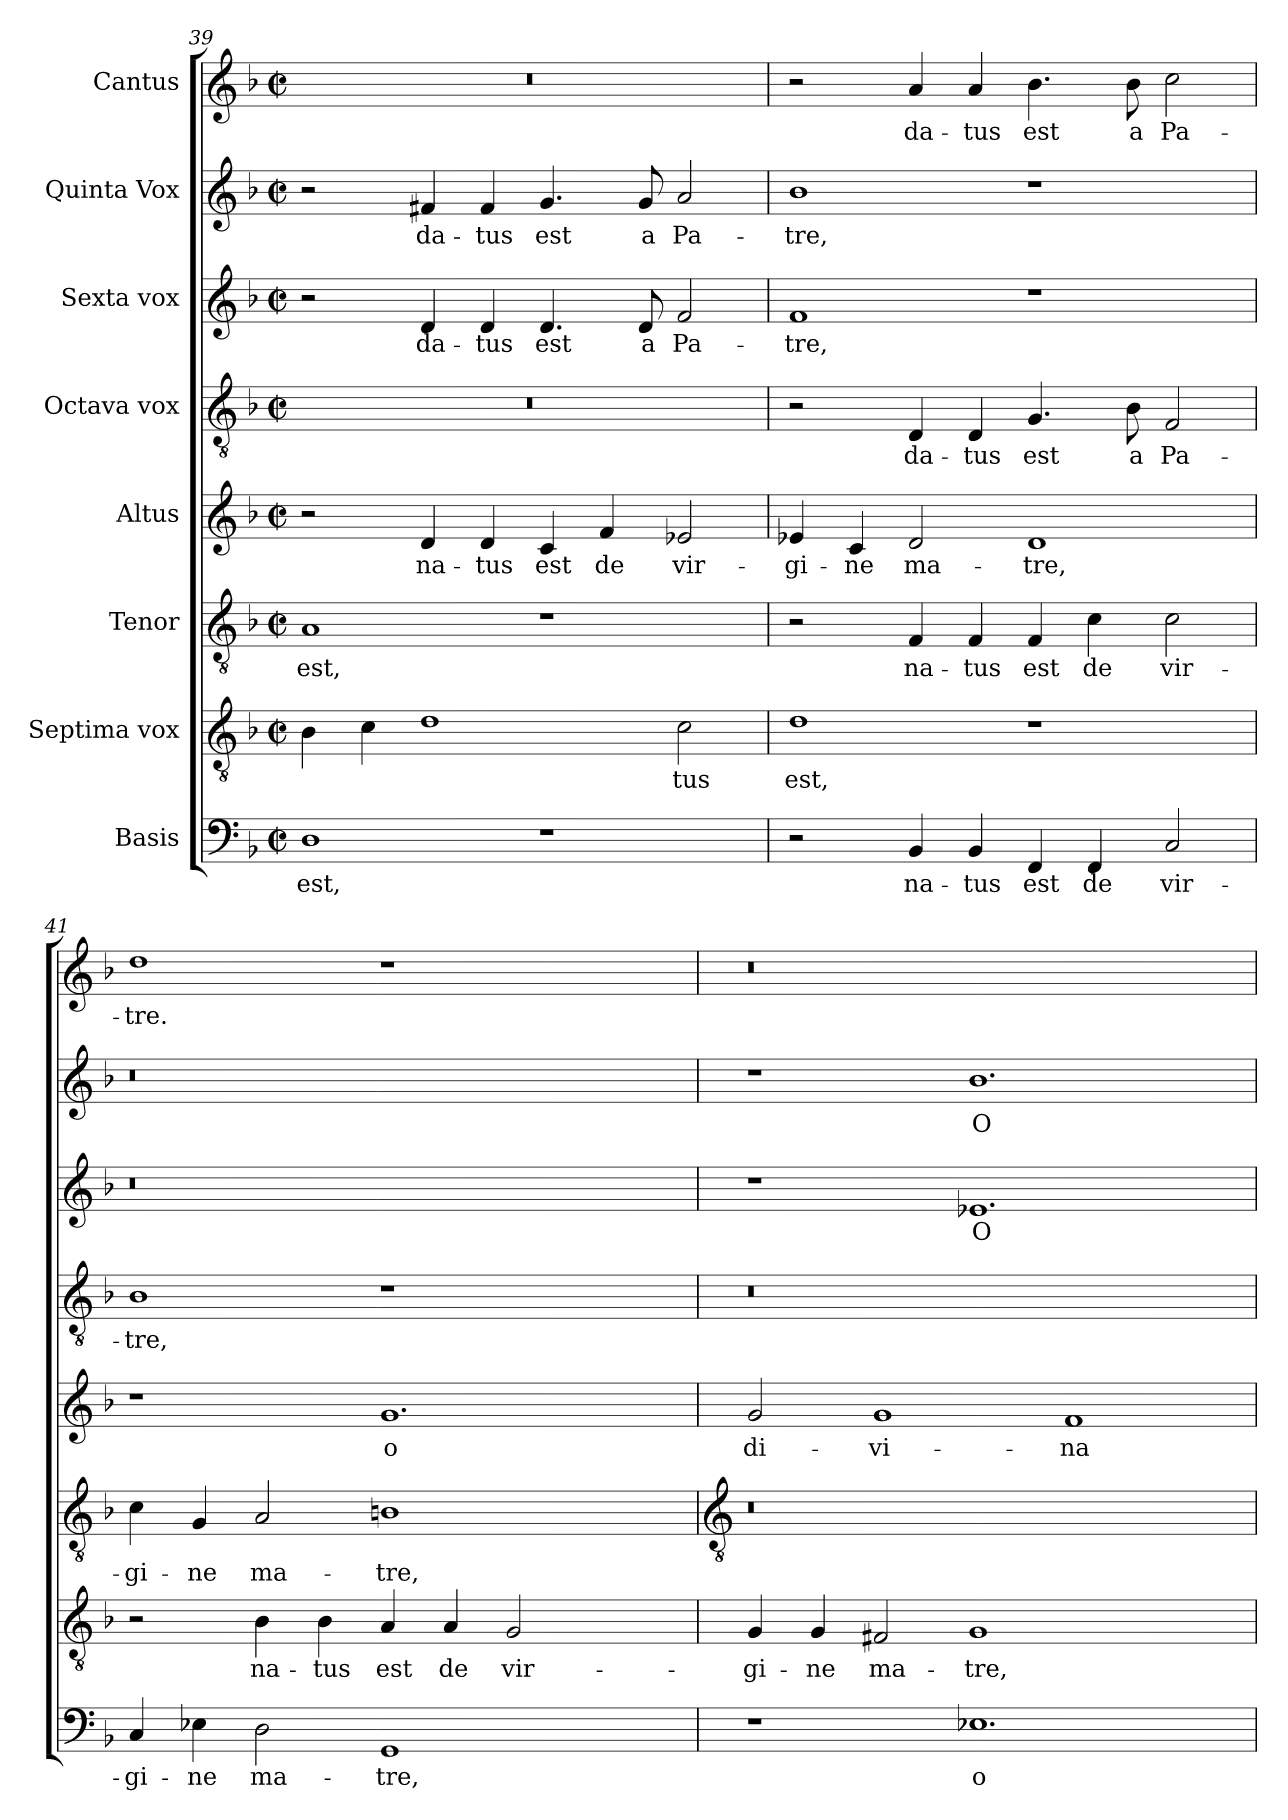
**kern	**text	**kern	**text	**kern	**text	**kern	**text	**kern	**text	**kern	**text	**kern	**text	**kern	**text
*part8	*part8	*part7	*part7	*part6	*part6	*part5	*part5	*part4	*part4	*part3	*part3	*part2	*part2	*part1	*part1
*staff8	*staff8	*staff7	*staff7	*staff6	*staff6	*staff5	*staff5	*staff4	*staff4	*staff3	*staff3	*staff2	*staff2	*staff1	*staff1
*I"Basis	*	*I"Septima vox	*	*I"Tenor	*	*I"Altus	*	*I"Octava vox	*	*I"Sexta vox	*	*I"Quinta Vox	*	*I"Cantus	*
!!LO:LB:g=z
*clefF4	*	*clefGv2	*	*clefGv2	*	*clefG2	*	*clefGv2	*	*clefG2	*	*clefG2	*	*clefG2	*
*k[b-]	*	*k[b-]	*	*k[b-]	*	*k[b-]	*	*k[b-]	*	*k[b-]	*	*k[b-]	*	*k[b-]	*
*F:	*	*F:	*	*F:	*	*F:	*	*F:	*	*F:	*	*F:	*	*F:	*
*M4/2	*	*M4/2	*	*M4/2	*	*M4/2	*	*M4/2	*	*M4/2	*	*M4/2	*	*M4/2	*
*met(c|)	*	*met(c|)	*	*met(c|)	*	*met(c|)	*	*met(c|)	*	*met(c|)	*	*met(c|)	*	*met(c|)	*
=39	=39	=39	=39	=39	=39	=39	=39	=39	=39	=39	=39	=39	=39	=39	=39
!	!LO:LY:b	!	!	!	!LO:LY:b	!	!	!	!	!	!	!	!	!	!
1D	est,	4B-	.	1A	est,	2r	.	0r	.	2r	.	2r	.	0r	.
.	.	4c	.	.	.	.	.	.	.	.	.	.	.	.	.
!	!	!	!	!	!	!	!LO:LY:b	!	!	!	!LO:LY:b	!	!LO:LY:b	!	!
.	.	1d	.	.	.	4d	na-	.	.	4d	da-	4f#X	da-	.	.
!	!	!	!	!	!	!	!LO:LY:b	!	!	!	!LO:LY:b	!	!LO:LY:b	!	!
.	.	.	.	.	.	4d	-tus	.	.	4d	-tus	4f#	-tus	.	.
!	!	!	!	!	!	!	!LO:LY:b	!	!	!	!LO:LY:b	!	!LO:LY:b	!	!
1r	.	.	.	1r	.	4c	est	.	.	4.d	est	4.g	est	.	.
!	!	!	!	!	!	!	!LO:LY:b	!	!	!	!	!	!	!	!
.	.	.	.	.	.	4f	de	.	.	.	.	.	.	.	.
!	!	!	!	!	!	!	!	!	!	!	!LO:LY:b	!	!LO:LY:b	!	!
.	.	.	.	.	.	.	.	.	.	8d	a	8g	a	.	.
!	!	!	!LO:LY:b	!	!	!	!LO:LY:b	!	!	!	!LO:LY:b	!	!LO:LY:b	!	!
.	.	2c	tus	.	.	2e-X	vir-	.	.	2f	Pa-	2a	Pa-	.	.
=40	=40	=40	=40	=40	=40	=40	=40	=40	=40	=40	=40	=40	=40	=40	=40
!	!	!	!LO:LY:b	!	!	!	!LO:LY:b	!	!	!	!LO:LY:b	!	!LO:LY:b	!	!
2r	.	1d	est,	2r	.	4e-	-gi-	2r	.	1f	-tre,	1b-	-tre,	2r	.
!	!	!	!	!	!	!	!LO:LY:b	!	!	!	!	!	!	!	!
.	.	.	.	.	.	4c	-ne	.	.	.	.	.	.	.	.
!	!LO:LY:b	!	!	!	!LO:LY:b	!	!LO:LY:b	!	!LO:LY:b	!	!	!	!	!	!LO:LY:b
4BB-	na-	.	.	4F	na-	2d	ma-	4D	da-	.	.	.	.	4a	da-
!	!LO:LY:b	!	!	!	!LO:LY:b	!	!	!	!LO:LY:b	!	!	!	!	!	!LO:LY:b
4BB-	-tus	.	.	4F	-tus	.	.	4D	-tus	.	.	.	.	4a	-tus
!	!LO:LY:b	!	!	!	!LO:LY:b	!	!LO:LY:b	!	!LO:LY:b	!	!	!	!	!	!LO:LY:b
4FF	est	1r	.	4F	est	1d	-tre,	4.G	est	1r	.	1r	.	4.b-	est
!	!LO:LY:b	!	!	!	!LO:LY:b	!	!	!	!	!	!	!	!	!	!
4FF	de	.	.	4c	de	.	.	.	.	.	.	.	.	.	.
!	!	!	!	!	!	!	!	!	!LO:LY:b	!	!	!	!	!	!LO:LY:b
.	.	.	.	.	.	.	.	8B-	a	.	.	.	.	8b-	a
!	!LO:LY:b	!	!	!	!LO:LY:b	!	!	!	!LO:LY:b	!	!	!	!	!	!LO:LY:b
2C	vir-	.	.	2c	vir-	.	.	2F	Pa-	.	.	.	.	2cc	Pa-
!!LO:LB:g=z
=41	=41	=41	=41	=41	=41	=41	=41	=41	=41	=41	=41	=41	=41	=41	=41
!	!LO:LY:b	!	!	!	!LO:LY:b	!	!	!	!LO:LY:b	!	!	!	!	!	!LO:LY:b
4C	-gi-	2r	.	4c	-gi-	1r	.	1B-	-tre,	0r	.	0r	.	1dd	-tre.
!	!LO:LY:b	!	!	!	!LO:LY:b	!	!	!	!	!	!	!	!	!	!
4E-X	-ne	.	.	4G	-ne	.	.	.	.	.	.	.	.	.	.
!	!LO:LY:b	!	!LO:LY:b	!	!LO:LY:b	!	!	!	!	!	!	!	!	!	!
2D	ma-	4B-	na-	2A	ma-	.	.	.	.	.	.	.	.	.	.
!	!	!	!LO:LY:b	!	!	!	!	!	!	!	!	!	!	!	!
.	.	4B-	-tus	.	.	.	.	.	.	.	.	.	.	.	.
!	!LO:LY:b	!	!LO:LY:b	!	!LO:LY:b	!	!LO:LY:b	!	!	!	!	!	!	!	!
1GG	-tre,	4A	est	1Bn	-tre,	1.g	o	1r	.	.	.	.	.	1r	.
!	!	!	!LO:LY:b	!	!	!	!	!	!	!	!	!	!	!	!
.	.	4A	de	.	.	.	.	.	.	.	.	.	.	.	.
!	!	!	!LO:LY:b	!	!	!	!	!	!	!	!	!	!	!	!
.	.	2G	vir-	.	.	.	.	.	.	.	.	.	.	.	.
2ryy	.	2ryy	.	2ryy	.	.	.	2ryy	.	2ryy	.	2ryy	.	2ryy	.
!!LO:LB:g=z
=42	=42	=42	=42	=42	=42	=42	=42	=42	=42	=42	=42	=42	=42	=42	=42
*	*	*	*	*clefGv2	*	*	*	*	*	*	*	*	*	*	*
!	!	!	!LO:LY:b	!	!	!	!LO:LY:b	!	!	!	!	!	!	!	!
1r	.	4G	-gi-	0r	.	2g	di-	0r	.	1r	.	1r	.	0r	.
!	!	!	!LO:LY:b	!	!	!	!	!	!	!	!	!	!	!	!
.	.	4G	-ne	.	.	.	.	.	.	.	.	.	.	.	.
!	!	!	!LO:LY:b	!	!	!	!LO:LY:b	!	!	!	!	!	!	!	!
.	.	2F#X	ma-	.	.	1g	-vi-	.	.	.	.	.	.	.	.
!	!LO:LY:b	!	!LO:LY:b	!	!	!	!	!	!	!	!LO:LY:b	!	!LO:LY:b	!	!
1.E-X	o	1G	-tre,	.	.	.	.	.	.	1.e-X	O	1.b-	O	.	.
!	!	!	!	!	!	!	!LO:LY:b	!	!	!	!	!	!	!	!
.	.	.	.	.	.	1f	-na	.	.	.	.	.	.	.	.
.	.	2ryy	.	2ryy	.	.	.	2ryy	.	.	.	.	.	2ryy	.
=	=	=	=	=	=	=	=	=	=	=	=	=	=	=	=
*-	*-	*-	*-	*-	*-	*-	*-	*-	*-	*-	*-	*-	*-	*-	*-
